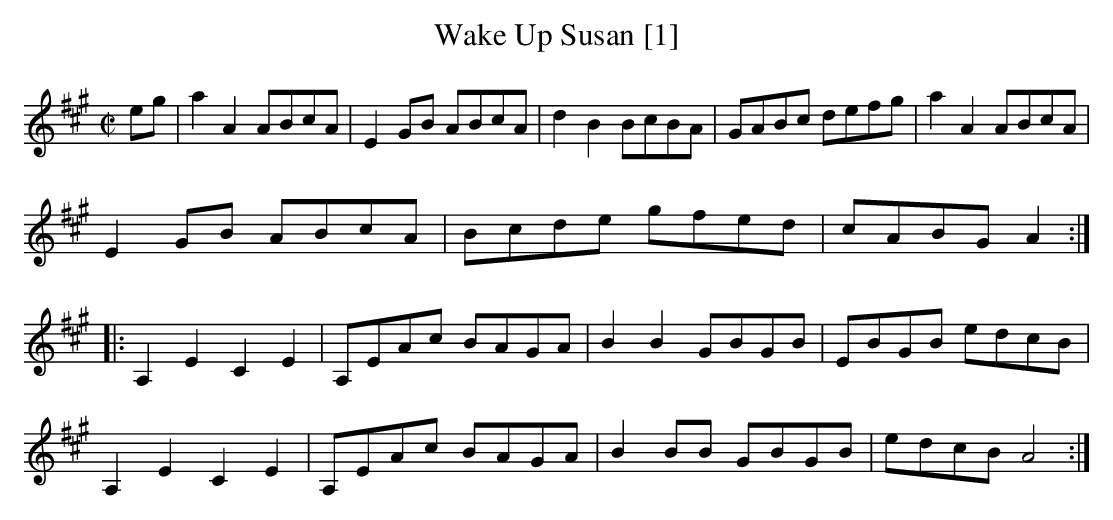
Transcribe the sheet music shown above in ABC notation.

X:1
T:Wake Up Susan [1]
L:1/8
M:C|
K:A
eg|a2 A2 ABcA|E2 GB ABcA|d2 B2 BcBA|GABc defg|a2 A2 ABcA|
E2 GB ABcA|Bcde gfed|cABG A2:|
|:A,2 E2 C2 E2|A,EAc BAGA|B2 B2 GBGB|EBGB edcB|
A,2 E2 C2 E2|A,EAc BAGA|B2 BB GBGB|edcB A4:|]
